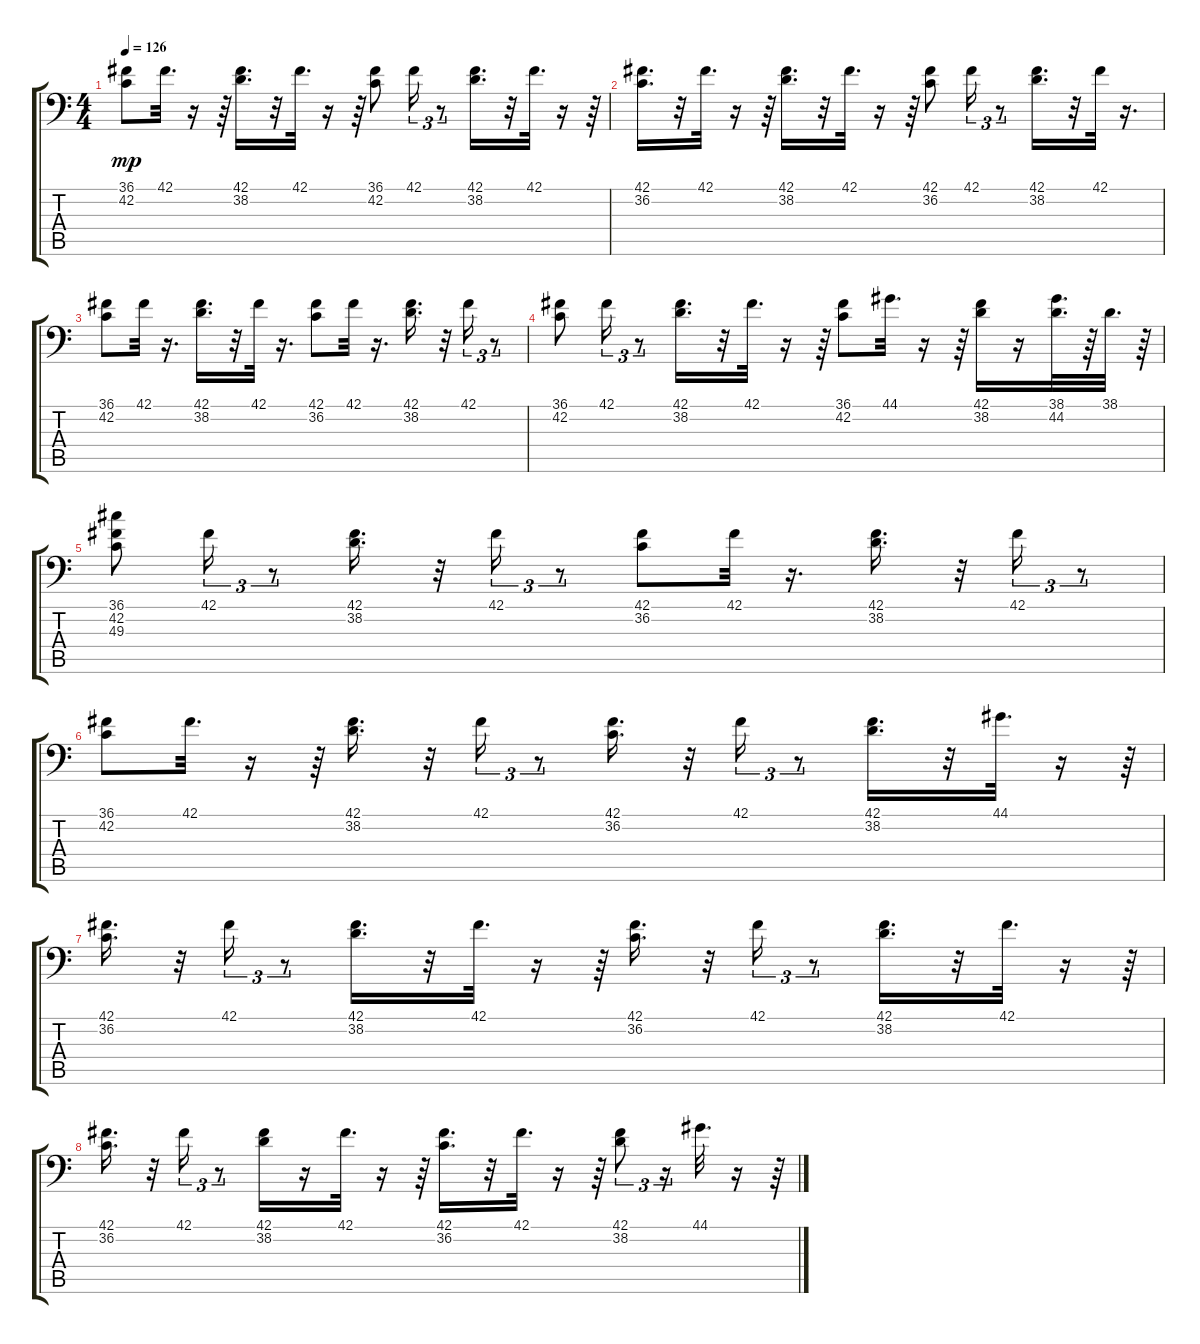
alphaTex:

\track "" {instrument acousticgrandpiano}
\staff {score tabs}
\tuning (C-1 C-1 C-1 C-1 C-1 C-1) {hide}
\ts (4 4)
\tempo 126
\clef f4
\ks c
(36.1 42.2).8{dy mp} 42.1.32{d} r.16 r.64 (42.1 38.2).16{d} r.32 42.1.32{d} r.16 r.64 (36.1 42.2).8 42.1.16{tu (3 2)} r.8{tu (3 2)} (42.1 38.2).16{d} r.32 42.1.32{d} r.16 r.64 |
(42.1 36.2).16{d} r.32 42.1.32{d} r.16 r.64 (42.1 38.2).16{d} r.32 42.1.32{d} r.16 r.64 (42.1 36.2).8 42.1.16{tu (3 2)} r.8{tu (3 2)} (42.1 38.2).16{d} r.32 42.1.32 r.16{d} |
(36.1 42.2).8 42.1.32 r.16{d} (42.1 38.2).16{d} r.32 42.1.32 r.16{d} (42.1 36.2).8 42.1.32 r.16{d} (42.1 38.2).16{d} r.32 42.1.16{tu (3 2)} r.8{tu (3 2)} |
(36.1 42.2).8 42.1.16{tu (3 2)} r.8{tu (3 2)} (42.1 38.2).16{d} r.32 42.1.32{d} r.16 r.64 (36.1 42.2).8 44.1.32{d} r.16 r.64 (42.1 38.2).16 r.16 (38.1 44.2).32{d} r.64 38.1.32{d} r.64 |
(36.1 42.2 49.3).8 42.1.16{tu (3 2)} r.8{tu (3 2)} (42.1 38.2).16{d} r.32 42.1.16{tu (3 2)} r.8{tu (3 2)} (42.1 36.2).8 42.1.32 r.16{d} (42.1 38.2).16{d} r.32 42.1.16{tu (3 2)} r.8{tu (3 2)} |
(36.1 42.2).8 42.1.32{d} r.16 r.64 (42.1 38.2).16{d} r.32 42.1.16{tu (3 2)} r.8{tu (3 2)} (42.1 36.2).16{d} r.32 42.1.16{tu (3 2)} r.8{tu (3 2)} (42.1 38.2).16{d} r.32 44.1.32{d} r.16 r.64 |
(42.1 36.2).16{d} r.32 42.1.16{tu (3 2)} r.8{tu (3 2)} (42.1 38.2).16{d} r.32 42.1.32{d} r.16 r.64 (42.1 36.2).16{d} r.32 42.1.16{tu (3 2)} r.8{tu (3 2)} (42.1 38.2).16{d} r.32 42.1.32{d} r.16 r.64 |
(42.1 36.2).16{d} r.32 42.1.16{tu (3 2)} r.8{tu (3 2)} (42.1 38.2).16 r.16 42.1.32{d} r.16 r.64 (42.1 36.2).16{d} r.32 42.1.32{d} r.16 r.64 (42.1 38.2).8{tu (3 2)} r.16{tu (3 2)} 44.1.32{d} r.16 r.64
